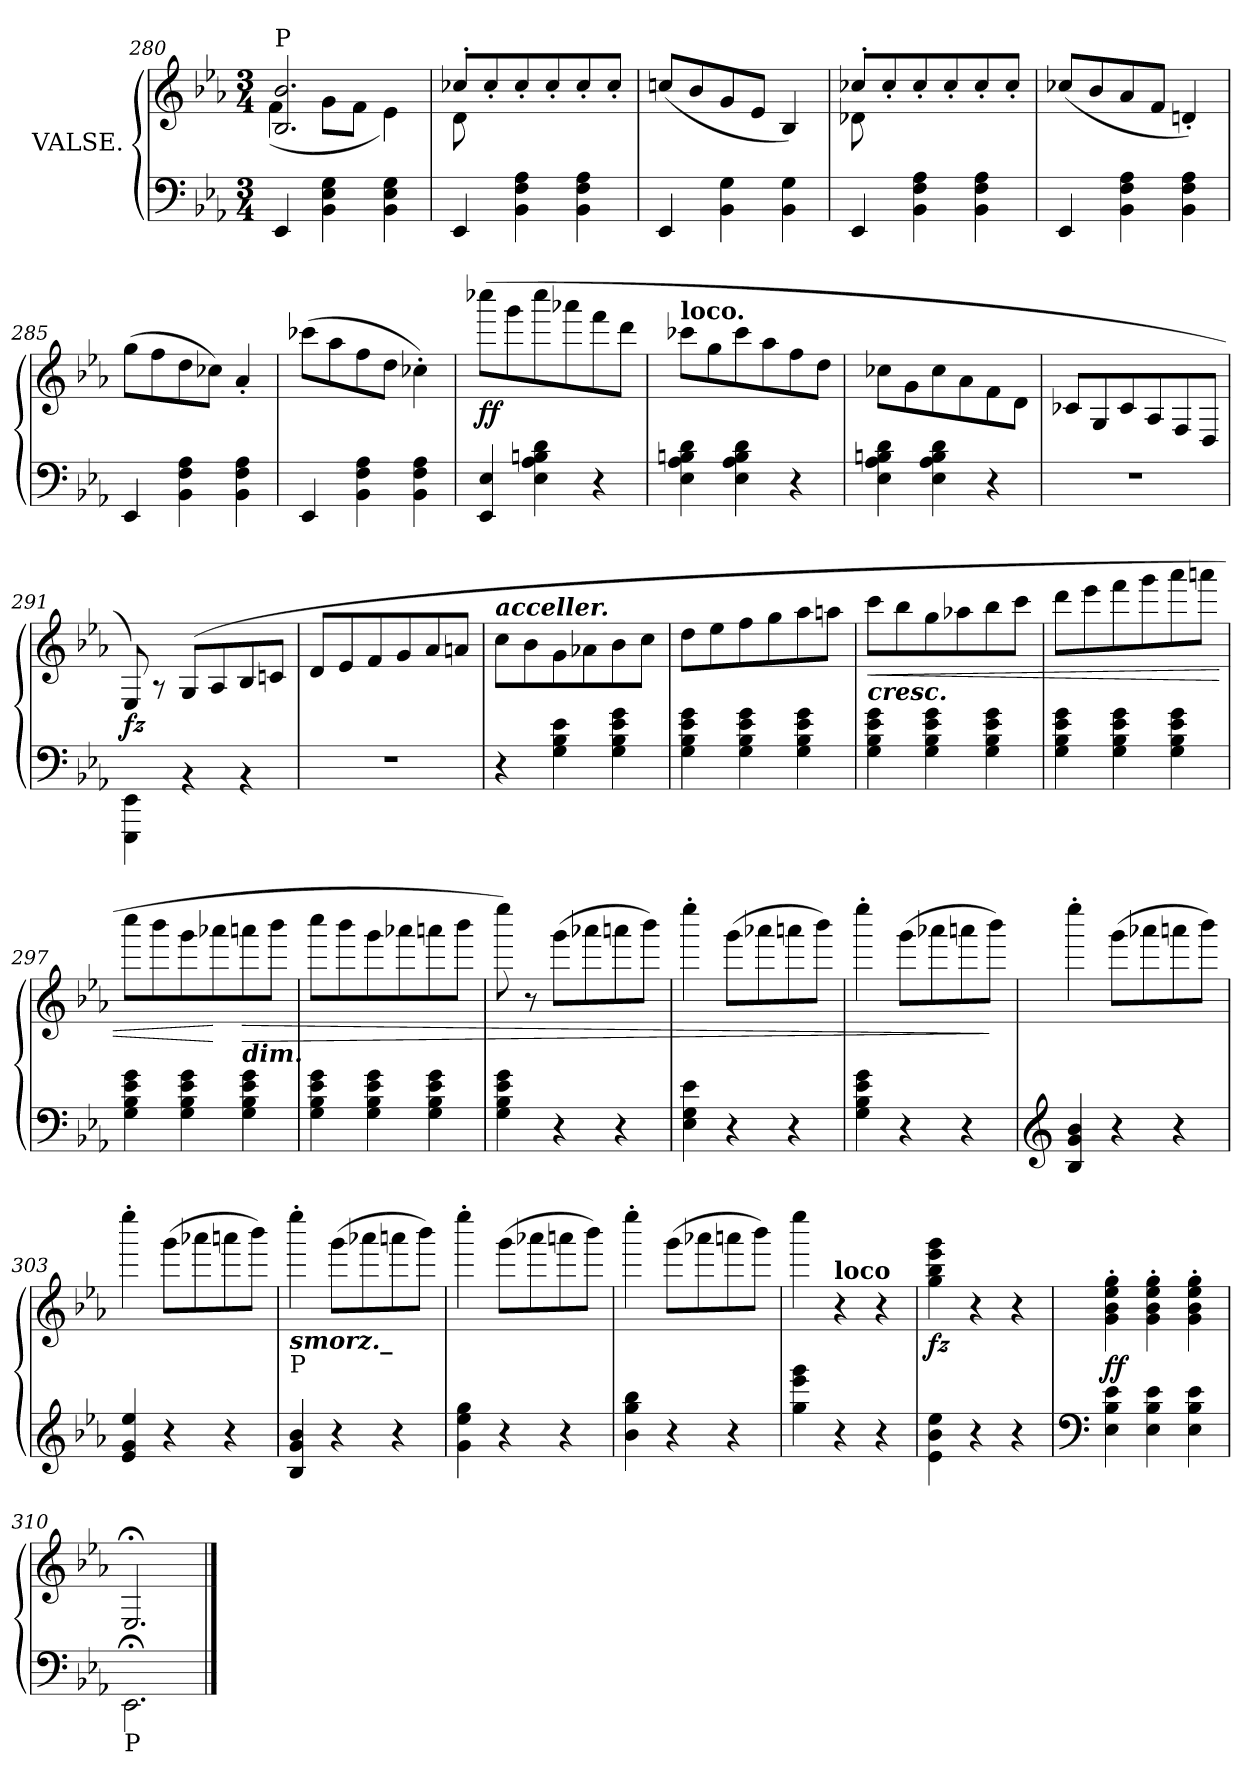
**kern	**kern	**dynam
*part1	*part1	*part1
*staff2	*staff1	*staff1/2
*I"VALSE.	*	*
*clefF4	*clefG2	*
*k[b-e-a-]	*k[b-e-a-]	*
*M3/4	*M3/4	*
=280	=280	=280
*	*^	*
!	!LO:TX:a:t=P	!	!
4EE-/	2.B-/ 2.b-/	(>4f\	.
4BB-\ 4E-\ 4G\	.	8g\L	.
.	.	8f\J	.
4BB-\ 4E-\ 4G\	.	4e-\)	.
=281	=281	=281	=281
4EE-/	8cc-X'/L	8d\	.
.	8cc-'/	8ryy	.
4BB-\ 4F\ 4A-\	8cc-'/	2ryy	.
.	8cc-'/	.	.
4BB-\ 4F\ 4A-\	8cc-'/	.	.
.	8cc-'/J	.	.
*	*v	*v	*
!!LO:PB:g=z
=282	=282	=282
4EE-/	(<8ccn/L	.
.	8b-/	.
4BB-\ 4G\	8g/	.
.	8e-/J	.
4BB-\ 4G\	4B-/)	.
=283	=283	=283
*	*^	*
4EE-/	8cc-X'/L	8d-X\	.
.	8cc-'/	8ryy	.
4BB-\ 4F\ 4A-\	8cc-'/	2ryy	.
.	8cc-'/	.	.
4BB-\ 4F\ 4A-\	8cc-'/	.	.
.	8cc-'/J	.	.
*	*v	*v	*
=284	=284	=284
4EE-/	(<8cc-X/L	.
.	8b-/	.
4BB-\ 4F\ 4A-\	8a-/	.
.	8f/J	.
4BB-\ 4F\ 4A-\	4dn'/)	.
=285	=285	=285
4EE-/	(>8gg\L	.
.	8ff\	.
4BB-\ 4F\ 4A-\	8dd\	.
.	8cc-X\J)	.
4BB-\ 4F\ 4A-\	4a-'/	.
=286	=286	=286
4EE-/	(>8ccc-X\L	.
.	8aa-\	.
4BB-\ 4F\ 4A-\	8ff\	.
.	8dd\J	.
4BB-\ 4F\ 4A-\	4cc-X'\)	.
=287	=287	=287
!	!	!LO:DY:b
4EE-/ 4E-/	(>8cccc-X\L	ff
.	8ggg\	.
4E-\ 4A-\ 4Bn\ 4d\	8cccc-\	.
.	8aaa-X\	.
4r	8fff\	.
.	8ddd\J	.
!!LO:LB:g=z
=288	=288	=288
!	!LO:TX:a:B:t=loco.	!
4E-\ 4A-\ 4Bn\ 4d\	8ccc-X\L	.
.	8gg\	.
4E-\ 4A-\ 4B\ 4d\	8ccc-\	.
.	8aa-\	.
4r	8ff\	.
.	8dd\J	.
=289	=289	=289
4E-\ 4A-\ 4Bn\ 4d\	8cc-X\L	.
.	8g\	.
4E-\ 4A-\ 4B\ 4d\	8cc-\	.
.	8a-\	.
4r	8f\	.
.	8d\J	.
=290	=290	=290
2.r	8c-X/L	.
.	8G/	.
.	8c-/	.
.	8A-/	.
.	8F/	.
.	8D/J	.
=291	=291	=291
!	!	!LO:DY:b
4EEE-\ 4EE-\	8E-/)	fz
.	8rA	.
4rBB	(>8G/L	.
.	8A-/	.
4rBB	8B-/	.
.	8cn/J	.
=292	=292	=292
2.r	8d/L	.
.	8e-/	.
.	8f/	.
.	8g/	.
.	8a-/	.
.	8an/J	.
=293	=293	=293
!	!LO:TX:a:Bi:t=acceller.	!
4r	8cc\L	.
.	8b-\	.
4G\ 4B-\ 4e-\	8g\	.
.	8a-X\	.
4G\ 4B-\ 4e-\ 4g\	8b-\	.
.	8cc\J	.
!!LO:LB:g=z
=294	=294	=294
4G\ 4B-\ 4e-\ 4g\	8dd\L	.
.	8ee-\	.
4G\ 4B-\ 4e-\ 4g\	8ff\	.
.	8gg\	.
4G\ 4B-\ 4e-\ 4g\	8aa-\	.
.	8aan\J	.
=295	=295	=295
!	!LO:TX:b:Bi:t=cresc.	!
!	!	!LO:HP:b
4G\ 4B-\ 4e-\ 4g\	8ccc\L	<
.	8bb-\	.
4G\ 4B-\ 4e-\ 4g\	8gg\	.
.	8aa-X\	.
4G\ 4B-\ 4e-\ 4g\	8bb-\	.
.	8ccc\J	.
=296	=296	=296
4G\ 4B-\ 4e-\ 4g\	8ddd\L	.
.	8eee-\	.
4G\ 4B-\ 4e-\ 4g\	8fff\	.
.	8ggg\	.
4G\ 4B-\ 4e-\ 4g\	8aaa-\	.
.	8aaan\J	.
=297	=297	=297
4G\ 4B-\ 4e-\ 4g\	8cccc\L	.
.	8bbb-\	.
4G\ 4B-\ 4e-\ 4g\	8ggg\	.
.	8aaa-X\	[
!	!LO:TX:b:Bi:t=dim.	!
!	!	!LO:HP:b
4G\ 4B-\ 4e-\ 4g\	8aaan\	>
.	8bbb-\J	.
=298	=298	=298
4G\ 4B-\ 4e-\ 4g\	8cccc\L	.
.	8bbb-\	.
4G\ 4B-\ 4e-\ 4g\	8ggg\	.
.	8aaa-X\	.
4G\ 4B-\ 4e-\ 4g\	8aaan\	.
.	8bbb-\J	.
!!LO:LB:g=z
=299	=299	=299
4G\ 4B-\ 4e-\ 4g\	8eeee-\)	.
.	8r	.
4r	(>8ggg\L	.
.	8aaa-X\	.
4r	8aaan\	.
.	8bbb-\J)	.
=300	=300	=300
4E-\ 4G\ 4e-\	4eeee-'\	.
4r	(>8ggg\L	.
.	8aaa-X\	.
4r	8aaan\	.
.	8bbb-\J)	.
=301	=301	=301
4G\ 4B-\ 4e-\ 4g\	4eeee-'\	.
4r	(>8ggg\L	.
.	8aaa-X\	.
4r	8aaan\	.
.	8bbb-\J)	]
=302	=302	=302
*clefG2	*	*
4B-/ 4g/ 4b-/	4eeee-'\	.
4r	(>8ggg\L	.
.	8aaa-X\	.
4r	8aaan\	.
.	8bbb-\J)	.
=303	=303	=303
4e-/ 4g/ 4ee-/	4eeee-'\	.
4r	(>8ggg\L	.
.	8aaa-X\	.
4r	8aaan\	.
.	8bbb-\J)	.
!!LO:LB:g=z
=304	=304	=304
!	!LO:TX:b:Bi:t=smorz._	!
!	!LO:TX:b:t=P	!
4B-/ 4g/ 4b-/	4eeee-'\	.
4r	(>8ggg\L	.
.	8aaa-X\	.
4r	8aaan\	.
.	8bbb-\J)	.
=305	=305	=305
4g\ 4ee-\ 4gg\	4eeee-'\	.
4r	(>8ggg\L	.
.	8aaa-X\	.
4r	8aaan\	.
.	8bbb-\J)	.
=306	=306	=306
4b-\ 4gg\ 4bb-\	4eeee-'\	.
4r	(>8ggg\L	.
.	8aaa-X\	.
4r	8aaan\	.
.	8bbb-\J)	.
=307	=307	=307
4gg\ 4eee-\ 4ggg\	4eeee-\	.
!	!LO:TX:a:B:t=loco	!
4r	4r	.
4r	4r	.
=308	=308	=308
!	!	!LO:DY:b
4e-\ 4b-\ 4ee-\	4gg\ 4bb-\ 4eee-\ 4ggg\	fz
4r	4r	.
4r	4r	.
=309	=309	=309
*clefF4	*	*
!	!	!LO:DY:b
4E-\ 4B-\ 4e-\	4g\' 4b-\' 4ee-\' 4gg\'	ff
4E-\ 4B-\ 4e-\	4g\' 4b-\' 4ee-\' 4gg\'	.
4E-\ 4B-\ 4e-\	4g\' 4b-\' 4ee-\' 4gg\'	.
=310	=310	=310
!LO:TX:b:t=P	!	!
2.EE-;<\	2.E-;/	.
==	==	==
*-	*-	*-
